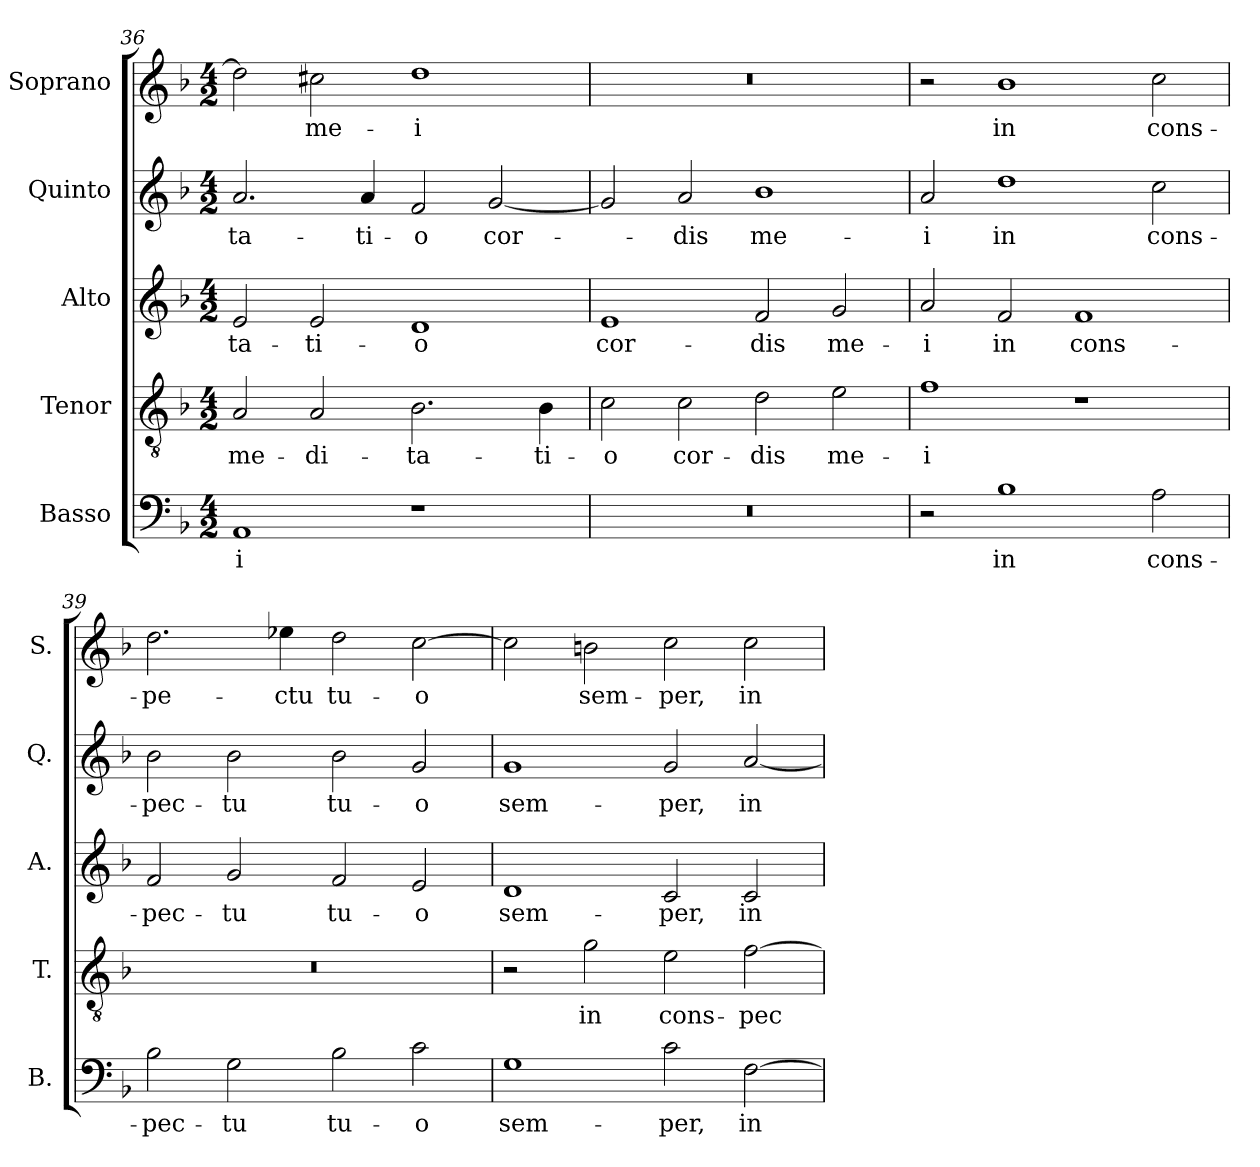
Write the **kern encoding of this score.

**kern	**text	**kern	**text	**kern	**text	**kern	**text	**kern	**text
*part5	*part5	*part4	*part4	*part3	*part3	*part2	*part2	*part1	*part1
*staff5	*staff5	*staff4	*staff4	*staff3	*staff3	*staff2	*staff2	*staff1	*staff1
*I"Basso	*	*I"Tenor	*	*I"Alto	*	*I"Quinto	*	*I"Soprano	*
*I'B.	*	*I'T.	*	*I'A.	*	*I'Q.	*	*I'S.	*
*clefF4	*	*clefGv2	*	*clefG2	*	*clefG2	*	*clefG2	*
*	*	*ITrd7c12	*	*	*	*	*	*	*
*k[b-]	*	*k[b-]	*	*k[b-]	*	*k[b-]	*	*k[b-]	*
*F:	*	*F:	*	*F:	*	*F:	*	*F:	*
*M4/2	*	*M4/2	*	*M4/2	*	*M4/2	*	*M4/2	*
=36	=36	=36	=36	=36	=36	=36	=36	=36	=36
!	!LO:LY:b:color=#000000	!	!	!	!	!	!	!	!
!	!	!	!LO:LY:b:color=#000000	!	!	!	!	!	!
!	!	!	!	!	!LO:LY:b:color=#000000	!	!	!	!
!	!	!	!	!	!	!	!LO:LY:b:color=#000000	!	!
1AAi	-i	2AAi/	me-	2ei/	-ta-	2.ai/	-ta-	2ddi\]	.
!	!	!	!LO:LY:b:color=#000000	!	!	!	!	!	!
!	!	!	!	!	!LO:LY:b:color=#000000	!	!	!	!
!	!	!	!	!	!	!	!	!	!LO:LY:b:color=#000000
.	.	2AAi/	-di-	2ei/	-ti-	.	.	2cc#Xi\	me-
!	!	!	!	!	!	!	!LO:LY:b:color=#000000	!	!
.	.	.	.	.	.	4ai/	-ti-	.	.
!	!	!	!LO:LY:b:color=#000000	!	!	!	!	!	!
!	!	!	!	!	!LO:LY:b:color=#000000	!	!	!	!
!	!	!	!	!	!	!	!LO:LY:b:color=#000000	!	!
!	!	!	!	!	!	!	!	!	!LO:LY:b:color=#000000
1r	.	2.BB-i\	-ta-	1di	-o	2fi/	-o	1ddi	-i
!	!	!	!	!	!	!	!LO:LY:b:color=#000000	!	!
.	.	.	.	.	.	[2gi/	cor-	.	.
!	!	!	!LO:LY:b:color=#000000	!	!	!	!	!	!
.	.	4BB-i\	-ti-	.	.	.	.	.	.
=37	=37	=37	=37	=37	=37	=37	=37	=37	=37
!LO:N:vis=1	!	!	!	!	!	!	!	!	!
!	!	!	!LO:LY:b:color=#000000	!	!	!	!	!	!
!	!	!	!	!	!LO:LY:b:color=#000000	!	!	!LO:N:vis=1	!
0r	.	2Ci\	-o	1ei	cor-	2gi/]	.	0r	.
!	!	!	!LO:LY:b:color=#000000	!	!	!	!	!	!
!	!	!	!	!	!	!	!LO:LY:b:color=#000000	!	!
.	.	2Ci\	cor-	.	.	2ai/	-dis	.	.
!	!	!	!LO:LY:b:color=#000000	!	!	!	!	!	!
!	!	!	!	!	!LO:LY:b:color=#000000	!	!	!	!
!	!	!	!	!	!	!	!LO:LY:b:color=#000000	!	!
.	.	2Di\	-dis	2fi/	-dis	1b-i	me-	.	.
!	!	!	!LO:LY:b:color=#000000	!	!	!	!	!	!
!	!	!	!	!	!LO:LY:b:color=#000000	!	!	!	!
.	.	2Ei\	me-	2gi/	me-	.	.	.	.
=38	=38	=38	=38	=38	=38	=38	=38	=38	=38
!	!	!	!LO:LY:b:color=#000000	!	!	!	!	!	!
!	!	!	!	!	!LO:LY:b:color=#000000	!	!	!	!
!	!	!	!	!	!	!	!LO:LY:b:color=#000000	!	!
2r	.	1Fi	-i	2ai/	-i	2ai/	-i	2r	.
!	!LO:LY:b:color=#000000	!	!	!	!	!	!	!	!
!	!	!	!	!	!LO:LY:b:color=#000000	!	!	!	!
!	!	!	!	!	!	!	!LO:LY:b:color=#000000	!	!
!	!	!	!	!	!	!	!	!	!LO:LY:b:color=#000000
1B-i	in	.	.	2fi/	in	1ddi	in	1b-i	in
!	!	!	!	!	!LO:LY:b:color=#000000	!	!	!	!
.	.	1r	.	1fi	cons-	.	.	.	.
!	!LO:LY:b:color=#000000	!	!	!	!	!	!	!	!
!	!	!	!	!	!	!	!LO:LY:b:color=#000000	!	!
!	!	!	!	!	!	!	!	!	!LO:LY:b:color=#000000
2Ai\	cons-	.	.	.	.	2cci\	cons-	2cci\	cons-
=39	=39	=39	=39	=39	=39	=39	=39	=39	=39
!	!LO:LY:b:color=#000000	!LO:N:vis=1	!	!	!	!	!	!	!
!	!	!	!	!	!LO:LY:b:color=#000000	!	!	!	!
!	!	!	!	!	!	!	!LO:LY:b:color=#000000	!	!
!	!	!	!	!	!	!	!	!	!LO:LY:b:color=#000000
2B-i\	-pec-	0r	.	2fi/	-pec-	2b-i\	-pec-	2.ddi\	-pe-
!	!LO:LY:b:color=#000000	!	!	!	!	!	!	!	!
!	!	!	!	!	!LO:LY:b:color=#000000	!	!	!	!
!	!	!	!	!	!	!	!LO:LY:b:color=#000000	!	!
2Gi\	-tu	.	.	2gi/	-tu	2b-i\	-tu	.	.
!	!	!	!	!	!	!	!	!	!LO:LY:b:color=#000000
.	.	.	.	.	.	.	.	4ee-Xi\	-ctu
!	!LO:LY:b:color=#000000	!	!	!	!	!	!	!	!
!	!	!	!	!	!LO:LY:b:color=#000000	!	!	!	!
!	!	!	!	!	!	!	!LO:LY:b:color=#000000	!	!
!	!	!	!	!	!	!	!	!	!LO:LY:b:color=#000000
2B-i\	tu-	.	.	2fi/	tu-	2b-i\	tu-	2ddi\	tu-
!	!LO:LY:b:color=#000000	!	!	!	!	!	!	!	!
!	!	!	!	!	!LO:LY:b:color=#000000	!	!	!	!
!	!	!	!	!	!	!	!LO:LY:b:color=#000000	!	!
!	!	!	!	!	!	!	!	!	!LO:LY:b:color=#000000
2ci\	-o	.	.	2ei/	-o	2gi/	-o	[2cci\	-o
!!LO:LB:g=z
=40	=40	=40	=40	=40	=40	=40	=40	=40	=40
!	!LO:LY:b:color=#000000	!	!	!	!	!	!	!	!
!	!	!	!	!	!LO:LY:b:color=#000000	!	!	!	!
!	!	!	!	!	!	!	!LO:LY:b:color=#000000	!	!
1Gi	sem-	2r	.	1di	sem-	1gi	sem-	2cci\]	.
!	!	!	!LO:LY:b:color=#000000	!	!	!	!	!	!
!	!	!	!	!	!	!	!	!	!LO:LY:b:color=#000000
.	.	2Gi\	in	.	.	.	.	2bni\	sem-
!	!LO:LY:b:color=#000000	!	!	!	!	!	!	!	!
!	!	!	!LO:LY:b:color=#000000	!	!	!	!	!	!
!	!	!	!	!	!LO:LY:b:color=#000000	!	!	!	!
!	!	!	!	!	!	!	!LO:LY:b:color=#000000	!	!
!	!	!	!	!	!	!	!	!	!LO:LY:b:color=#000000
2ci\	-per,	2Ei\	cons-	2ci/	-per,	2gi/	-per,	2cci\	-per,
!	!LO:LY:b:color=#000000	!	!	!	!	!	!	!	!
!	!	!	!LO:LY:b:color=#000000	!	!	!	!	!	!
!	!	!	!	!	!LO:LY:b:color=#000000	!	!	!	!
!	!	!	!	!	!	!	!LO:LY:b:color=#000000	!	!
!	!	!	!	!	!	!	!	!	!LO:LY:b:color=#000000
[2Fi\	in	[2Fi\	-pec-	2ci/	in	[2ai/	in	2cci\	in
=	=	=	=	=	=	=	=	=	=
*-	*-	*-	*-	*-	*-	*-	*-	*-	*-
